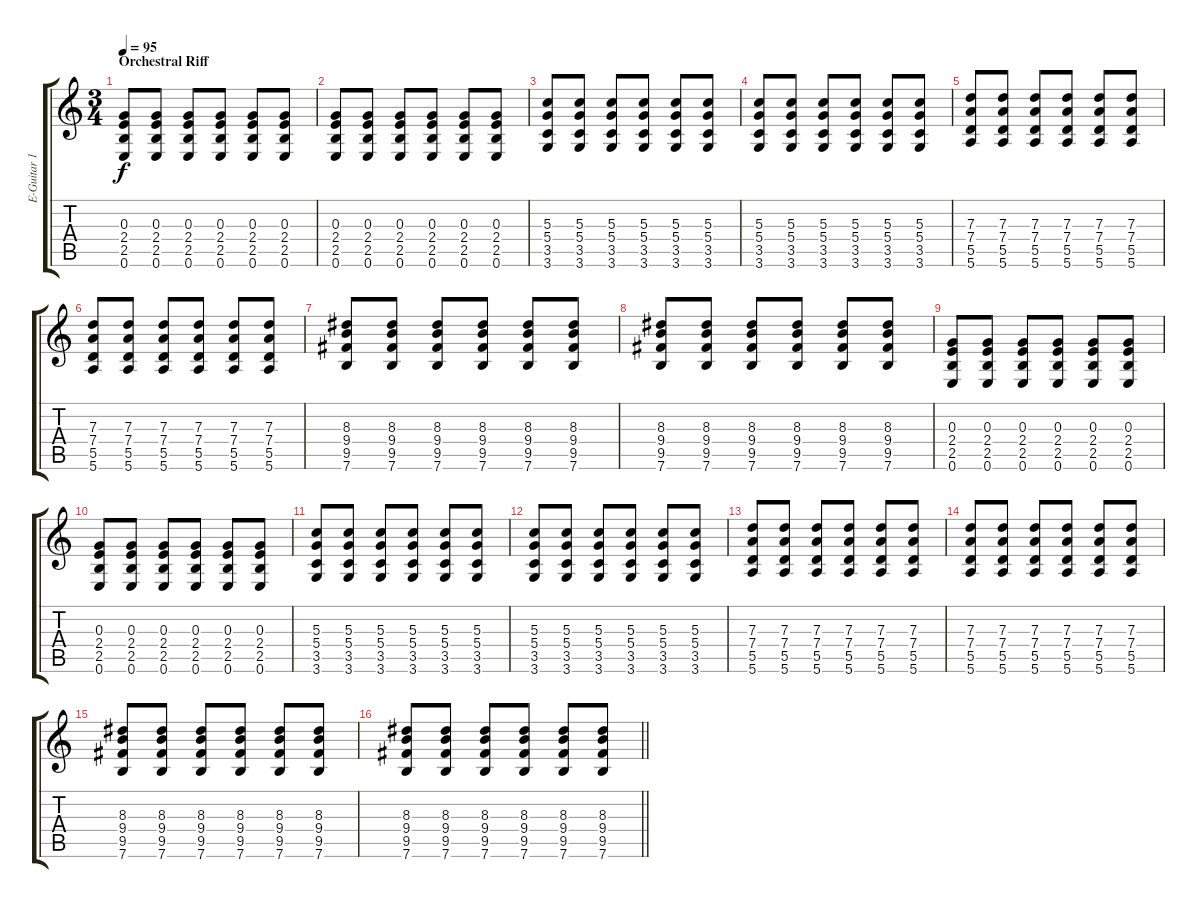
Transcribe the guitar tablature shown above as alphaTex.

\track ("E-Guitar 1" "E-Guitar 1") {instrument distortionguitar}
\staff {score tabs}
\tuning (E4 B3 G3 D3 A2 E2) {hide}
\ts (3 4)
\section ("" "Orchestral Riff")
\tempo 95
\clef g2
\ks c
(0.3 2.4 2.5 0.6).8{dy f} (0.3 2.4 2.5 0.6).8 (0.3 2.4 2.5 0.6).8 (0.3 2.4 2.5 0.6).8 (0.3 2.4 2.5 0.6).8 (0.3 2.4 2.5 0.6).8 |
(0.3 2.4 2.5 0.6).8 (0.3 2.4 2.5 0.6).8 (0.3 2.4 2.5 0.6).8 (0.3 2.4 2.5 0.6).8 (0.3 2.4 2.5 0.6).8 (0.3 2.4 2.5 0.6).8 |
(5.3 5.4 3.5 3.6).8 (5.3 5.4 3.5 3.6).8 (5.3 5.4 3.5 3.6).8 (5.3 5.4 3.5 3.6).8 (5.3 5.4 3.5 3.6).8 (5.3 5.4 3.5 3.6).8 |
(5.3 5.4 3.5 3.6).8 (5.3 5.4 3.5 3.6).8 (5.3 5.4 3.5 3.6).8 (5.3 5.4 3.5 3.6).8 (5.3 5.4 3.5 3.6).8 (5.3 5.4 3.5 3.6).8 |
(7.3 7.4 5.5 5.6).8 (7.3 7.4 5.5 5.6).8 (7.3 7.4 5.5 5.6).8 (7.3 7.4 5.5 5.6).8 (7.3 7.4 5.5 5.6).8 (7.3 7.4 5.5 5.6).8 |
(7.3 7.4 5.5 5.6).8 (7.3 7.4 5.5 5.6).8 (7.3 7.4 5.5 5.6).8 (7.3 7.4 5.5 5.6).8 (7.3 7.4 5.5 5.6).8 (7.3 7.4 5.5 5.6).8 |
(8.3 9.4 9.5 7.6).8 (8.3 9.4 9.5 7.6).8 (8.3 9.4 9.5 7.6).8 (8.3 9.4 9.5 7.6).8 (8.3 9.4 9.5 7.6).8 (8.3 9.4 9.5 7.6).8 |
(8.3 9.4 9.5 7.6).8 (8.3 9.4 9.5 7.6).8 (8.3 9.4 9.5 7.6).8 (8.3 9.4 9.5 7.6).8 (8.3 9.4 9.5 7.6).8 (8.3 9.4 9.5 7.6).8 |
(0.3 2.4 2.5 0.6).8 (0.3 2.4 2.5 0.6).8 (0.3 2.4 2.5 0.6).8 (0.3 2.4 2.5 0.6).8 (0.3 2.4 2.5 0.6).8 (0.3 2.4 2.5 0.6).8 |
(0.3 2.4 2.5 0.6).8 (0.3 2.4 2.5 0.6).8 (0.3 2.4 2.5 0.6).8 (0.3 2.4 2.5 0.6).8 (0.3 2.4 2.5 0.6).8 (0.3 2.4 2.5 0.6).8 |
(5.3 5.4 3.5 3.6).8 (5.3 5.4 3.5 3.6).8 (5.3 5.4 3.5 3.6).8 (5.3 5.4 3.5 3.6).8 (5.3 5.4 3.5 3.6).8 (5.3 5.4 3.5 3.6).8 |
(5.3 5.4 3.5 3.6).8 (5.3 5.4 3.5 3.6).8 (5.3 5.4 3.5 3.6).8 (5.3 5.4 3.5 3.6).8 (5.3 5.4 3.5 3.6).8 (5.3 5.4 3.5 3.6).8 |
(7.3 7.4 5.5 5.6).8 (7.3 7.4 5.5 5.6).8 (7.3 7.4 5.5 5.6).8 (7.3 7.4 5.5 5.6).8 (7.3 7.4 5.5 5.6).8 (7.3 7.4 5.5 5.6).8 |
(7.3 7.4 5.5 5.6).8 (7.3 7.4 5.5 5.6).8 (7.3 7.4 5.5 5.6).8 (7.3 7.4 5.5 5.6).8 (7.3 7.4 5.5 5.6).8 (7.3 7.4 5.5 5.6).8 |
(8.3 9.4 9.5 7.6).8 (8.3 9.4 9.5 7.6).8 (8.3 9.4 9.5 7.6).8 (8.3 9.4 9.5 7.6).8 (8.3 9.4 9.5 7.6).8 (8.3 9.4 9.5 7.6).8 |
\barLineRight lightlight
(8.3 9.4 9.5 7.6).8 (8.3 9.4 9.5 7.6).8 (8.3 9.4 9.5 7.6).8 (8.3 9.4 9.5 7.6).8 (8.3 9.4 9.5 7.6).8 (8.3 9.4 9.5 7.6).8
